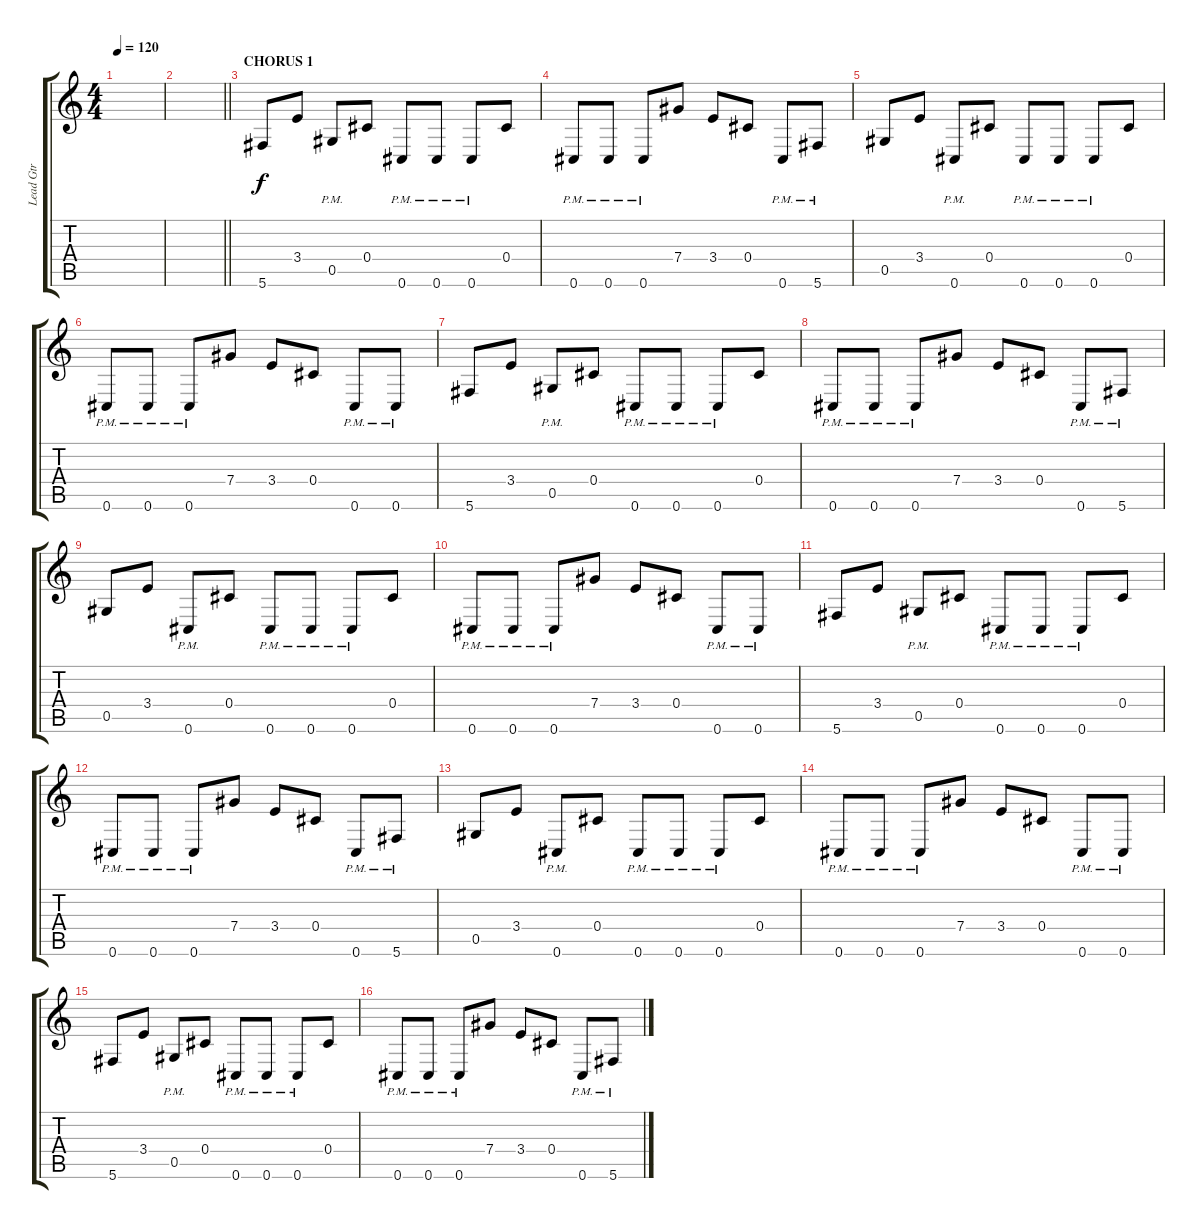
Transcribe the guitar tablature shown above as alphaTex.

\track ("Lead Gtr" "Lead Gtr") {instrument distortionguitar}
\staff {score tabs}
\tuning (Eb4 Ab3 Gb3 Db3 Ab2 Db2) {hide}
\ts (4 4)
\tempo 120
\clef g2
\ks c
|
\barLineRight lightlight
|
\section ("" "CHORUS 1")
5.6.8 3.4.8 0.5{pm}.8 0.4.8 0.6{pm}.8 0.6{pm}.8 0.6{pm}.8 0.4.8 |
0.6{pm}.8 0.6{pm}.8 0.6{pm}.8 7.4.8 3.4.8 0.4.8 0.6{pm}.8 5.6{pm}.8 |
0.5.8 3.4.8 0.6{pm}.8 0.4.8 0.6{pm}.8 0.6{pm}.8 0.6{pm}.8 0.4.8 |
0.6{pm}.8 0.6{pm}.8 0.6{pm}.8 7.4.8 3.4.8 0.4.8 0.6{pm}.8 0.6{pm}.8 |
5.6.8 3.4.8 0.5{pm}.8 0.4.8 0.6{pm}.8 0.6{pm}.8 0.6{pm}.8 0.4.8 |
0.6{pm}.8 0.6{pm}.8 0.6{pm}.8 7.4.8 3.4.8 0.4.8 0.6{pm}.8 5.6{pm}.8 |
0.5.8 3.4.8 0.6{pm}.8 0.4.8 0.6{pm}.8 0.6{pm}.8 0.6{pm}.8 0.4.8 |
0.6{pm}.8 0.6{pm}.8 0.6{pm}.8 7.4.8 3.4.8 0.4.8 0.6{pm}.8 0.6{pm}.8 |
5.6.8 3.4.8 0.5{pm}.8 0.4.8 0.6{pm}.8 0.6{pm}.8 0.6{pm}.8 0.4.8 |
0.6{pm}.8 0.6{pm}.8 0.6{pm}.8 7.4.8 3.4.8 0.4.8 0.6{pm}.8 5.6{pm}.8 |
0.5.8 3.4.8 0.6{pm}.8 0.4.8 0.6{pm}.8 0.6{pm}.8 0.6{pm}.8 0.4.8 |
0.6{pm}.8 0.6{pm}.8 0.6{pm}.8 7.4.8 3.4.8 0.4.8 0.6{pm}.8 0.6{pm}.8 |
5.6.8 3.4.8 0.5{pm}.8 0.4.8 0.6{pm}.8 0.6{pm}.8 0.6{pm}.8 0.4.8 |
0.6{pm}.8 0.6{pm}.8 0.6{pm}.8 7.4.8 3.4.8 0.4.8 0.6{pm}.8 5.6{pm}.8
